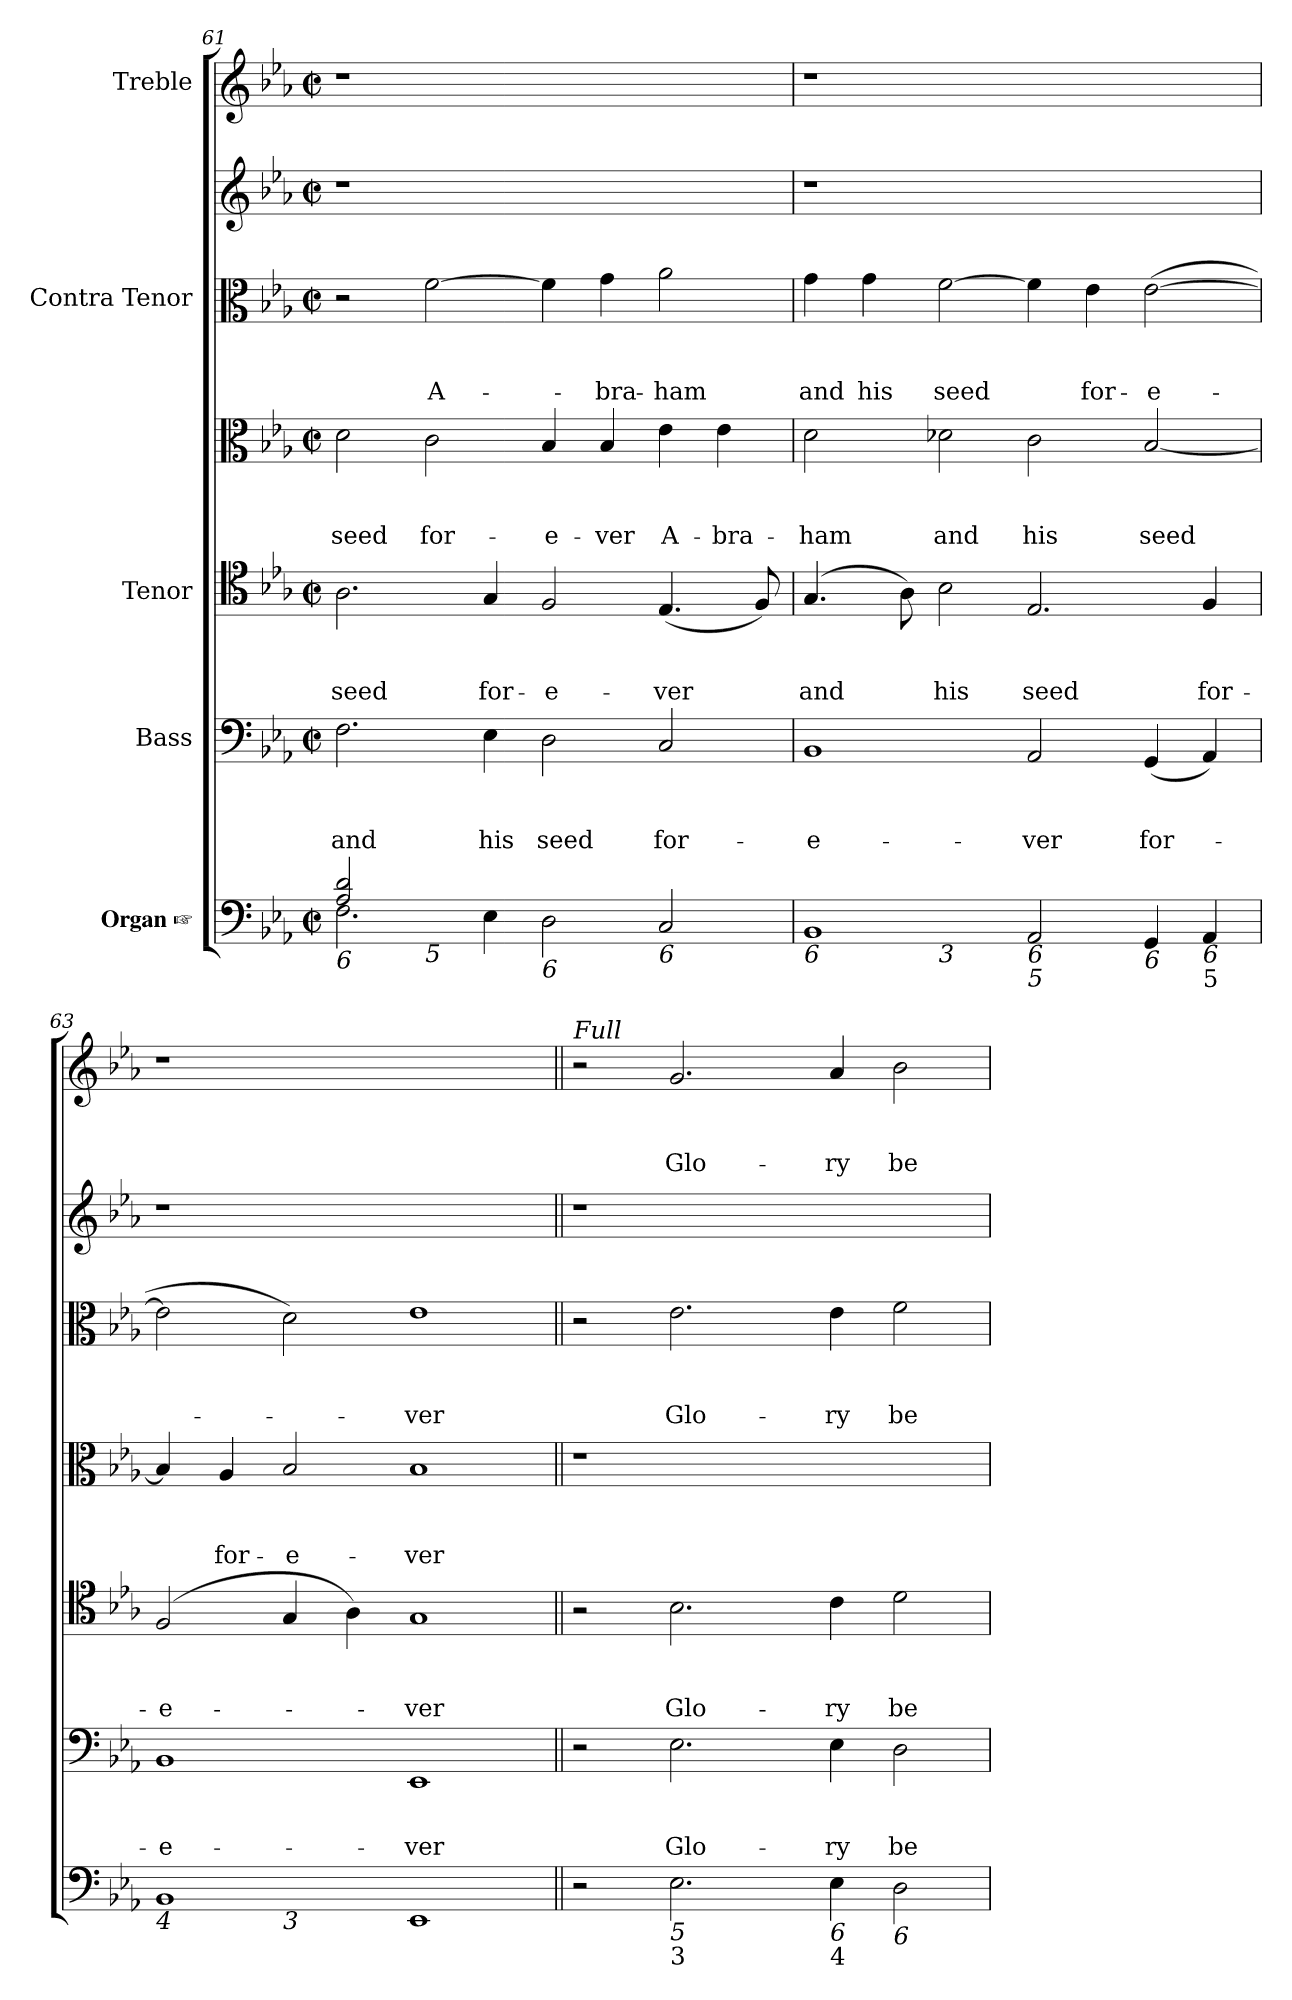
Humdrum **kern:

**kern	**kern	**text	**text	**text	**kern	**text	**text	**text	**kern	**text	**text	**text	**kern	**text	**text	**text	**kern	**kern	**text	**text	**text
*part7	*part6	*part6	*part6	*part6	*part5	*part5	*part5	*part5	*part4	*part4	*part4	*part4	*part3	*part3	*part3	*part3	*part2	*part1	*part1	*part1	*part1
*staff7	*staff6	*staff6	*staff6	*staff6	*staff5	*staff5	*staff5	*staff5	*staff4	*staff4	*staff4	*staff4	*staff3	*staff3	*staff3	*staff3	*staff2	*staff1	*staff1	*staff1	*staff1
*I"Organ     ☞	*I"Bass	*	*	*	*I"Tenor	*	*	*	*	*	*	*	*I"Contra Tenor	*	*	*	*	*I"Treble	*	*	*
*clefF4	*clefF4	*	*	*	*clefC4	*	*	*	*clefC3	*	*	*	*clefC3	*	*	*	*clefG2	*clefG2	*	*	*
*k[b-e-a-]	*k[b-e-a-]	*	*	*	*k[b-e-a-]	*	*	*	*k[b-e-a-]	*	*	*	*k[b-e-a-]	*	*	*	*k[b-e-a-]	*k[b-e-a-]	*	*	*
*c:	*c:	*	*	*	*c:	*	*	*	*c:	*	*	*	*c:	*	*	*	*c:	*c:	*	*	*
*M2/2	*M2/2	*	*	*	*M2/2	*	*	*	*M2/2	*	*	*	*M2/2	*	*	*	*M2/2	*M2/2	*	*	*
*met(c|)	*met(c|)	*	*	*	*met(c|)	*	*	*	*met(c|)	*	*	*	*met(c|)	*	*	*	*met(c|)	*met(c|)	*	*	*
=61	=61	=61	=61	=61	=61	=61	=61	=61	=61	=61	=61	=61	=61	=61	=61	=61	=61	=61	=61	=61	=61
*^	*	*	*	*	*	*	*	*	*	*	*	*	*	*	*	*	*	*	*	*	*
!LO:TX:b:i:t=6	!	!	!	!	!	!	!	!	!	!	!	!	!	!	!	!	!	!	!	!	!	!
!	!	!	!	!	!LO:LY:b	!	!	!	!LO:LY:b	!	!	!	!LO:LY:b	!	!	!	!	!	!	!	!	!
2A-/ 2d/	2.F\	2.F\	.	.	and	2.A-\	.	.	seed	2d\	.	.	seed	2r	.	.	.	1r	1r	.	.	.
!LO:TX:b:i:t=5	!	!	!	!	!	!	!	!	!	!	!	!	!	!	!	!	!	!	!	!	!	!
!	!	!	!	!	!	!	!	!	!	!	!	!	!LO:LY:b	!	!	!	!LO:LY:b	!	!	!	!	!
1ryy	.	.	.	.	.	.	.	.	.	2c\	.	.	for-	[2f\	.	.	A-	.	.	.	.	.
!	!	!	!	!	!LO:LY:b	!	!	!	!LO:LY:b	!	!	!	!	!	!	!	!	!	!	!	!	!
.	4E-\	4E-\	.	.	his	4G/	.	.	for-	.	.	.	.	.	.	.	.	.	.	.	.	.
!	!LO:TX:b:i:t=6	!	!	!	!	!	!	!	!	!	!	!	!	!	!	!	!	!	!	!	!	!
!	!	!	!	!	!LO:LY:b	!	!	!	!LO:LY:b	!	!	!	!LO:LY:b	!	!	!	!	!	!	!	!	!
.	2D\	2D\	.	.	seed	2F/	.	.	-e-	4B-/	.	.	-e-	4f\]	.	.	.	1ryy	1ryy	.	.	.
!	!	!	!	!	!	!	!	!	!	!	!	!	!LO:LY:b	!	!	!	!LO:LY:b	!	!	!	!	!
.	.	.	.	.	.	.	.	.	.	4B-/	.	.	-ver	4g\	.	.	-bra-	.	.	.	.	.
!LO:TX:b:i:t=6	!	!	!	!	!	!	!	!	!	!	!	!	!	!	!	!	!	!	!	!	!	!
!	!	!	!	!	!LO:LY:b	!	!	!	!LO:LY:b	!	!	!	!LO:LY:b	!	!	!	!LO:LY:b	!	!	!	!	!
2C/	2ryy	2C/	.	.	for-	(<4.E-/	.	.	-ver	4e-\	.	.	A-	2a-\	.	.	-ham	.	.	.	.	.
!	!	!	!	!	!	!	!	!	!	!	!	!	!LO:LY:b	!	!	!	!	!	!	!	!	!
.	.	.	.	.	.	.	.	.	.	4e-\	.	.	-bra-	.	.	.	.	.	.	.	.	.
.	.	.	.	.	.	8F/)	.	.	.	.	.	.	.	.	.	.	.	.	.	.	.	.
!!LO:PB:g=z
=62	=62	=62	=62	=62	=62	=62	=62	=62	=62	=62	=62	=62	=62	=62	=62	=62	=62	=62	=62	=62	=62	=62
!LO:TX:b:i:t=6	!	!	!	!	!	!	!	!	!	!	!	!	!	!	!	!	!	!	!	!	!	!
!	!	!	!	!	!LO:LY:b	!	!	!	!LO:LY:b	!	!	!	!LO:LY:b	!	!	!	!LO:LY:b	!	!	!	!	!
1BB-	2ryy	1BB-	.	.	-e-	(4.G/	.	.	and	2d\	.	.	-ham	4g\	.	.	and	1r	1r	.	.	.
!	!	!	!	!	!	!	!	!	!	!	!	!	!	!	!	!	!LO:LY:b	!	!	!	!	!
.	.	.	.	.	.	.	.	.	.	.	.	.	.	4g\	.	.	his	.	.	.	.	.
.	.	.	.	.	.	8A-\)	.	.	.	.	.	.	.	.	.	.	.	.	.	.	.	.
!	!LO:TX:b:i:t=3	!	!	!	!	!	!	!	!	!	!	!	!	!	!	!	!	!	!	!	!	!
!	!	!	!	!	!	!	!	!	!LO:LY:b	!	!	!	!LO:LY:b	!	!	!	!LO:LY:b	!	!	!	!	!
.	1.ryy	.	.	.	.	2B-\	.	.	his	2d-X\	.	.	and	[2f\	.	.	seed	.	.	.	.	.
!LO:TX:b:i:t=6	!	!	!	!	!	!	!	!	!	!	!	!	!	!	!	!	!	!	!	!	!	!
!LO:TX:b:i:t=5	!	!	!	!	!	!	!	!	!	!	!	!	!	!	!	!	!	!	!	!	!	!
!	!	!	!	!	!LO:LY:b	!	!	!	!LO:LY:b	!	!	!	!LO:LY:b	!	!	!	!	!	!	!	!	!
2AA-/	.	2AA-/	.	.	-ver	2.E-/	.	.	seed	2c\	.	.	his	4f\]	.	.	.	1ryy	1ryy	.	.	.
!	!	!	!	!	!	!	!	!	!	!	!	!	!	!	!	!	!LO:LY:b	!	!	!	!	!
.	.	.	.	.	.	.	.	.	.	.	.	.	.	4e-\	.	.	for-	.	.	.	.	.
!LO:TX:b:i:t=6	!	!	!	!	!	!	!	!	!	!	!	!	!	!	!	!	!	!	!	!	!	!
!	!	!	!	!	!LO:LY:b	!	!	!	!	!	!	!	!LO:LY:b	!	!	!	!LO:LY:b	!	!	!	!	!
4GG/	.	(<4GG/	.	.	for-	.	.	.	.	[2B-/	.	.	seed	(>[2e-\	.	.	-e-	.	.	.	.	.
!LO:TX:b:i:t=6	!	!	!	!	!	!	!	!	!	!	!	!	!	!	!	!	!	!	!	!	!	!
!LO:TX:b:t=5	!	!	!	!	!	!	!	!	!	!	!	!	!	!	!	!	!	!	!	!	!	!
!	!	!	!	!	!	!	!	!	!LO:LY:b	!	!	!	!	!	!	!	!	!	!	!	!	!
4AA-/	.	4AA-/)	.	.	.	4F/	.	.	for-	.	.	.	.	.	.	.	.	.	.	.	.	.
=63	=63	=63	=63	=63	=63	=63	=63	=63	=63	=63	=63	=63	=63	=63	=63	=63	=63	=63	=63	=63	=63	=63
!LO:TX:b:i:t=4	!	!	!	!	!	!	!	!	!	!	!	!	!	!	!	!	!	!	!	!	!	!
!	!	!	!	!	!LO:LY:b	!	!	!	!LO:LY:b	!	!	!	!	!	!	!	!	!	!	!	!	!
1BB-	2ryy	1BB-	.	.	-e-	(2F/	.	.	-e-	4B-/]	.	.	.	2e-\]	.	.	.	1r	1r	.	.	.
!	!	!	!	!	!	!	!	!	!	!	!	!	!LO:LY:b	!	!	!	!	!	!	!	!	!
.	.	.	.	.	.	.	.	.	.	4A-/	.	.	for-	.	.	.	.	.	.	.	.	.
!	!LO:TX:b:i:t=3	!	!	!	!	!	!	!	!	!	!	!	!	!	!	!	!	!	!	!	!	!
!	!	!	!	!	!	!	!	!	!	!	!	!	!LO:LY:b	!	!	!	!	!	!	!	!	!
.	1.ryy	.	.	.	.	4G/	.	.	.	2B-/	.	.	-e-	2d\)	.	.	.	.	.	.	.	.
.	.	.	.	.	.	4A-\)	.	.	.	.	.	.	.	.	.	.	.	.	.	.	.	.
!	!	!	!	!	!LO:LY:b	!	!	!	!LO:LY:b	!	!	!	!LO:LY:b	!	!	!	!LO:LY:b	!	!	!	!	!
1EE-	.	1EE-	.	.	-ver	1G	.	.	-ver	1B-	.	.	-ver	1e-	.	.	-ver	1ryy	1ryy	.	.	.
!!LO:LB:g=z
=64||	=64||	=64||	=64||	=64||	=64||	=64||	=64||	=64||	=64||	=64||	=64||	=64||	=64||	=64||	=64||	=64||	=64||	=64||	=64||	=64||	=64||	=64||
!	!	!	!	!	!	!	!	!	!	!	!	!	!	!	!	!	!	!	!LO:TX:a:i:t=Full	!	!	!
*v	*v	*	*	*	*	*	*	*	*	*	*	*	*	*	*	*	*	*	*	*	*	*
2r	2r	.	.	.	2r	.	.	.	1r	.	.	.	2r	.	.	.	1r	2r	.	.	.
!LO:TX:b:i:t=5	!	!	!	!	!	!	!	!	!	!	!	!	!	!	!	!	!	!	!	!	!
!LO:TX:b:t=3	!	!	!	!	!	!	!	!	!	!	!	!	!	!	!	!	!	!	!	!	!
!	!	!	!	!LO:LY:b	!	!	!	!LO:LY:b	!	!	!	!	!	!	!	!LO:LY:b	!	!	!	!	!LO:LY:b
2.E-\	2.E-\	.	.	Glo-	2.B-\	.	.	Glo-	.	.	.	.	2.e-\	.	.	Glo-	.	2.g/	.	.	Glo-
.	.	.	.	.	.	.	.	.	1ryy	.	.	.	.	.	.	.	1ryy	.	.	.	.
!LO:TX:b:i:t=6	!	!	!	!	!	!	!	!	!	!	!	!	!	!	!	!	!	!	!	!	!
!LO:TX:b:t=4	!	!	!	!	!	!	!	!	!	!	!	!	!	!	!	!	!	!	!	!	!
!	!	!	!	!LO:LY:b	!	!	!	!LO:LY:b	!	!	!	!	!	!	!	!LO:LY:b	!	!	!	!	!LO:LY:b
4E-\	4E-\	.	.	-ry	4c\	.	.	-ry	.	.	.	.	4e-\	.	.	-ry	.	4a-/	.	.	-ry
!LO:TX:b:i:t=6	!	!	!	!	!	!	!	!	!	!	!	!	!	!	!	!	!	!	!	!	!
!	!	!	!	!LO:LY:b	!	!	!	!LO:LY:b	!	!	!	!	!	!	!	!LO:LY:b	!	!	!	!	!LO:LY:b
2D\	2D\	.	.	be	2d\	.	.	be	.	.	.	.	2f\	.	.	be	.	2b-\	.	.	be
=	=	=	=	=	=	=	=	=	=	=	=	=	=	=	=	=	=	=	=	=	=
*-	*-	*-	*-	*-	*-	*-	*-	*-	*-	*-	*-	*-	*-	*-	*-	*-	*-	*-	*-	*-	*-
